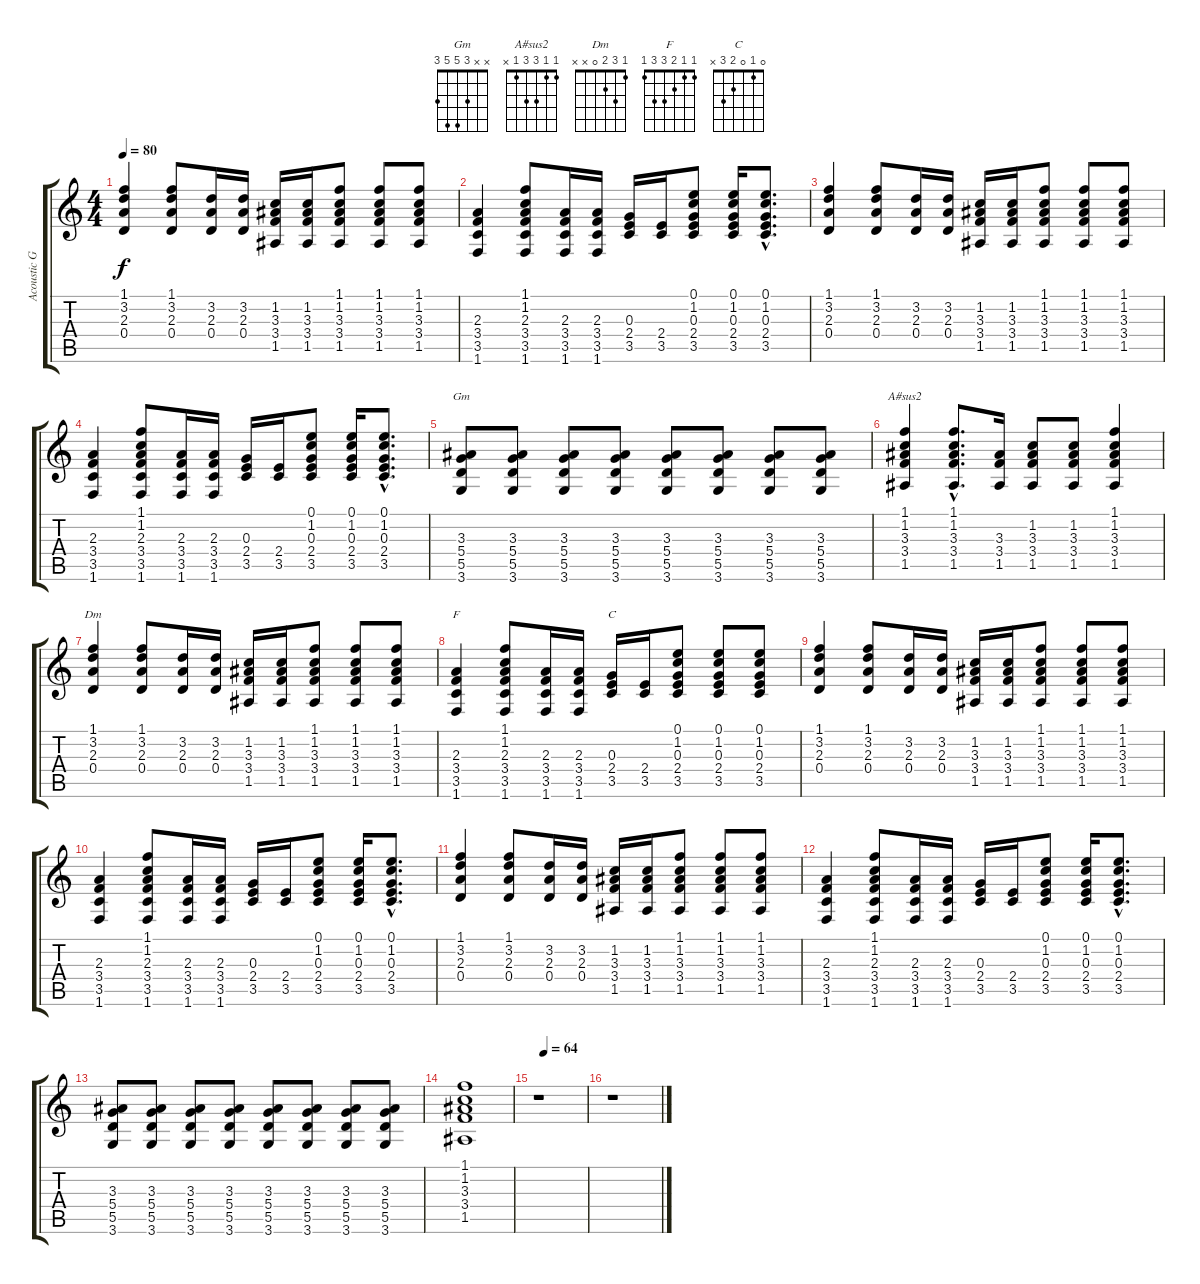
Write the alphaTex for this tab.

\track ("Acoustic Guitar" "Acoustic G") {instrument acousticguitarsteel}
\staff {score tabs}
\tuning (E4 B3 G3 D3 A2 E2) {hide}
\chord ("Gm" x x 3 5 5 3)
\chord ("A#sus2" 1 1 3 3 1 x)
\chord ("Dm" 1 3 2 0 x x)
\chord ("F" 1 1 2 3 3 1)
\chord ("C" 0 1 0 2 3 x)
\ts (4 4)
\tempo 80
\clef g2
\ks c
(1.1 3.2 2.3 0.4).4{dy f} (1.1 3.2 2.3 0.4).8 (3.2 2.3 0.4).16 (3.2 2.3 0.4).16 (1.2 3.3 3.4 1.5).16 (1.2 3.3 3.4 1.5).16 (1.1 1.2 3.3 3.4 1.5).8 (1.1 1.2 3.3 3.4 1.5).8 (1.1 1.2 3.3 3.4 1.5).8 |
(2.3 3.4 3.5 1.6).4 (1.1 1.2 2.3 3.4 3.5 1.6).8 (2.3 3.4 3.5 1.6).16 (2.3 3.4 3.5 1.6).16 (0.3 2.4 3.5).16 (2.4 3.5).16 (0.1 1.2 0.3 2.4 3.5).8 (0.1 1.2 0.3 2.4 3.5).16 (0.1{hac} 1.2{hac} 0.3{hac} 2.4{hac} 3.5{hac}).8{d} |
(1.1 3.2 2.3 0.4).4 (1.1 3.2 2.3 0.4).8 (3.2 2.3 0.4).16 (3.2 2.3 0.4).16 (1.2 3.3 3.4 1.5).16 (1.2 3.3 3.4 1.5).16 (1.1 1.2 3.3 3.4 1.5).8 (1.1 1.2 3.3 3.4 1.5).8 (1.1 1.2 3.3 3.4 1.5).8 |
(2.3 3.4 3.5 1.6).4 (1.1 1.2 2.3 3.4 3.5 1.6).8 (2.3 3.4 3.5 1.6).16 (2.3 3.4 3.5 1.6).16 (0.3 2.4 3.5).16 (2.4 3.5).16 (0.1 1.2 0.3 2.4 3.5).8 (0.1 1.2 0.3 2.4 3.5).16 (0.1{hac} 1.2{hac} 0.3{hac} 2.4{hac} 3.5{hac}).8{d} |
(3.3 5.4 5.5 3.6).8{ch "Gm"} (3.3 5.4 5.5 3.6).8 (3.3 5.4 5.5 3.6).8 (3.3 5.4 5.5 3.6).8 (3.3 5.4 5.5 3.6).8 (3.3 5.4 5.5 3.6).8 (3.3 5.4 5.5 3.6).8 (3.3 5.4 5.5 3.6).8 |
(1.1 1.2 3.3 3.4 1.5).4{ch "A#sus2"} (1.1{hac} 1.2{hac} 3.3{hac} 3.4{hac} 1.5{hac}).8{d} (3.3 3.4 1.5).16 (1.2 3.3 3.4 1.5).8 (1.2 3.3 3.4 1.5).8 (1.1 1.2 3.3 3.4 1.5).4 |
(1.1 3.2 2.3 0.4).4{ch "Dm" volume 9} (1.1 3.2 2.3 0.4).8 (3.2 2.3 0.4).16 (3.2 2.3 0.4).16 (1.2 3.3 3.4 1.5).16 (1.2 3.3 3.4 1.5).16 (1.1 1.2 3.3 3.4 1.5).8 (1.1 1.2 3.3 3.4 1.5).8 (1.1 1.2 3.3 3.4 1.5).8 |
(2.3 3.4 3.5 1.6).4{ch "F"} (1.1 1.2 2.3 3.4 3.5 1.6).8 (2.3 3.4 3.5 1.6).16 (2.3 3.4 3.5 1.6).16 (0.3 2.4 3.5).16{ch "C"} (2.4 3.5).16 (0.1 1.2 0.3 2.4 3.5).8 (0.1 1.2 0.3 2.4 3.5).8 (0.1 1.2 0.3 2.4 3.5).8 |
(1.1 3.2 2.3 0.4).4 (1.1 3.2 2.3 0.4).8 (3.2 2.3 0.4).16 (3.2 2.3 0.4).16 (1.2 3.3 3.4 1.5).16 (1.2 3.3 3.4 1.5).16 (1.1 1.2 3.3 3.4 1.5).8 (1.1 1.2 3.3 3.4 1.5).8 (1.1 1.2 3.3 3.4 1.5).8 |
(2.3 3.4 3.5 1.6).4 (1.1 1.2 2.3 3.4 3.5 1.6).8 (2.3 3.4 3.5 1.6).16 (2.3 3.4 3.5 1.6).16 (0.3 2.4 3.5).16 (2.4 3.5).16 (0.1 1.2 0.3 2.4 3.5).8 (0.1 1.2 0.3 2.4 3.5).16 (0.1{hac} 1.2{hac} 0.3{hac} 2.4{hac} 3.5{hac}).8{d} |
(1.1 3.2 2.3 0.4).4 (1.1 3.2 2.3 0.4).8 (3.2 2.3 0.4).16 (3.2 2.3 0.4).16 (1.2 3.3 3.4 1.5).16 (1.2 3.3 3.4 1.5).16 (1.1 1.2 3.3 3.4 1.5).8 (1.1 1.2 3.3 3.4 1.5).8 (1.1 1.2 3.3 3.4 1.5).8 |
(2.3 3.4 3.5 1.6).4 (1.1 1.2 2.3 3.4 3.5 1.6).8 (2.3 3.4 3.5 1.6).16 (2.3 3.4 3.5 1.6).16 (0.3 2.4 3.5).16 (2.4 3.5).16 (0.1 1.2 0.3 2.4 3.5).8 (0.1 1.2 0.3 2.4 3.5).16 (0.1{hac} 1.2{hac} 0.3{hac} 2.4{hac} 3.5{hac}).8{d} |
(3.3 5.4 5.5 3.6).8 (3.3 5.4 5.5 3.6).8 (3.3 5.4 5.5 3.6).8 (3.3 5.4 5.5 3.6).8 (3.3 5.4 5.5 3.6).8 (3.3 5.4 5.5 3.6).8 (3.3 5.4 5.5 3.6).8 (3.3 5.4 5.5 3.6).8 |
(1.1 1.2 3.3 3.4 1.5).1 |
\tempo (64 0.125)
r.1 |
r.1
